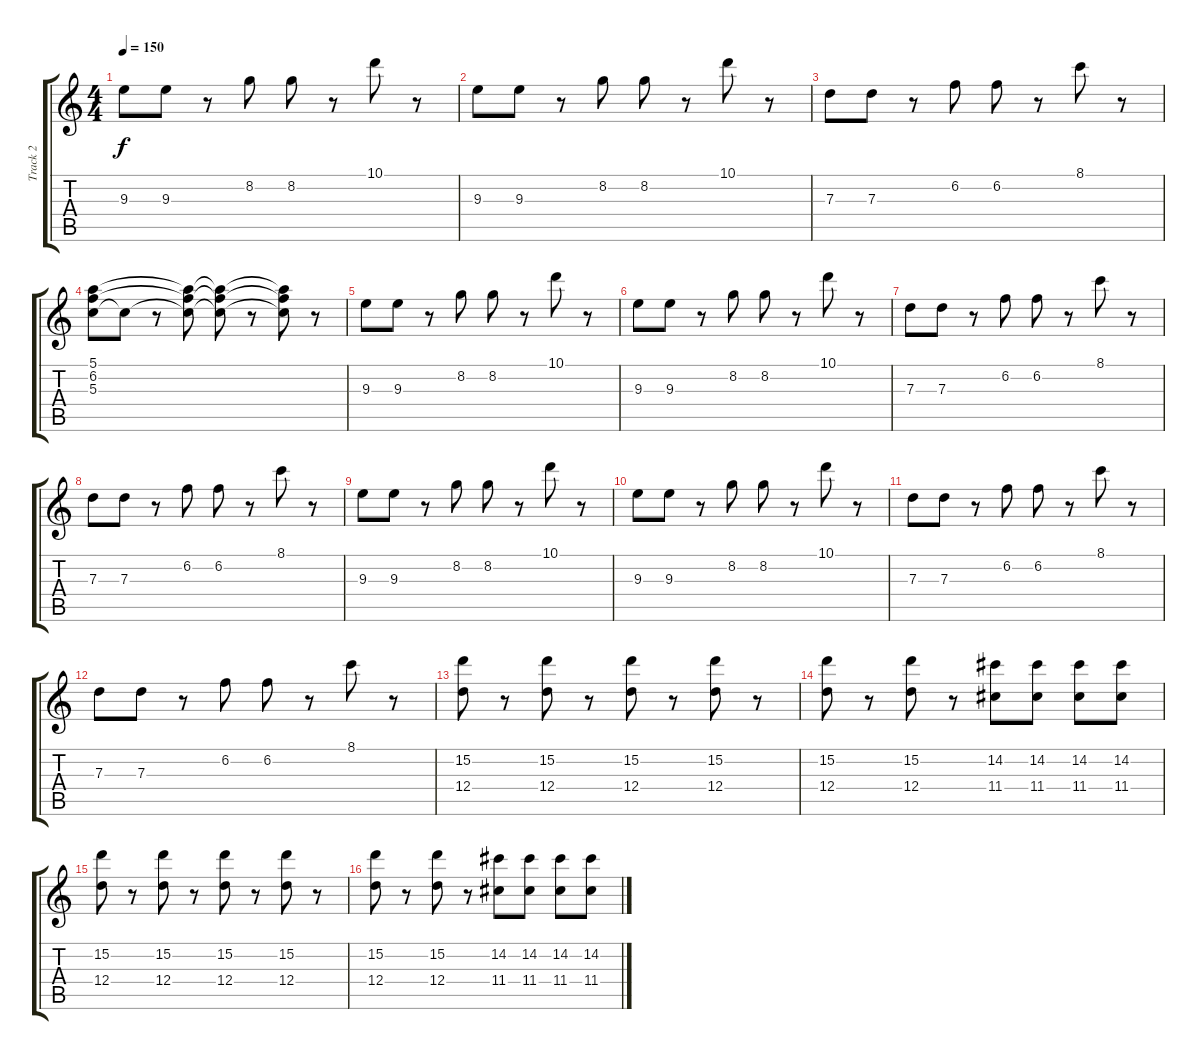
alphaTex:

\track ("Track 2" "Track 2") {instrument overdrivenguitar}
\staff {score tabs}
\tuning (E4 B3 G3 D3 A2 E2) {hide}
\ts (4 4)
\tempo 150
\clef g2
\ks c
9.3.8{dy f} 9.3.8 r.8 8.2.8 8.2.8 r.8 10.1.8 r.8 |
9.3.8 9.3.8 r.8 8.2.8 8.2.8 r.8 10.1.8 r.8 |
7.3.8 7.3.8 r.8 6.2.8 6.2.8 r.8 8.1.8 r.8 |
(5.1 6.2 5.3).8 5.3{t}.8 r.8 (5.1{t} 6.2{t} 5.3{t}).8 (5.1{t} 6.2{t} 5.3{t}).8 r.8 (5.1{t} 6.2{t} 5.3{t}).8 r.8 |
9.3.8 9.3.8 r.8 8.2.8 8.2.8 r.8 10.1.8 r.8 |
9.3.8 9.3.8 r.8 8.2.8 8.2.8 r.8 10.1.8 r.8 |
7.3.8 7.3.8 r.8 6.2.8 6.2.8 r.8 8.1.8 r.8 |
7.3.8 7.3.8 r.8 6.2.8 6.2.8 r.8 8.1.8 r.8 |
9.3.8 9.3.8 r.8 8.2.8 8.2.8 r.8 10.1.8 r.8 |
9.3.8 9.3.8 r.8 8.2.8 8.2.8 r.8 10.1.8 r.8 |
7.3.8 7.3.8 r.8 6.2.8 6.2.8 r.8 8.1.8 r.8 |
7.3.8 7.3.8 r.8 6.2.8 6.2.8 r.8 8.1.8 r.8 |
(15.2 12.4).8 r.8 (15.2 12.4).8 r.8 (15.2 12.4).8 r.8 (15.2 12.4).8 r.8 |
(15.2 12.4).8 r.8 (15.2 12.4).8 r.8 (14.2 11.4).8 (14.2 11.4).8 (14.2 11.4).8 (14.2 11.4).8 |
(15.2 12.4).8 r.8 (15.2 12.4).8 r.8 (15.2 12.4).8 r.8 (15.2 12.4).8 r.8 |
(15.2 12.4).8 r.8 (15.2 12.4).8 r.8 (14.2 11.4).8 (14.2 11.4).8 (14.2 11.4).8 (14.2 11.4).8
